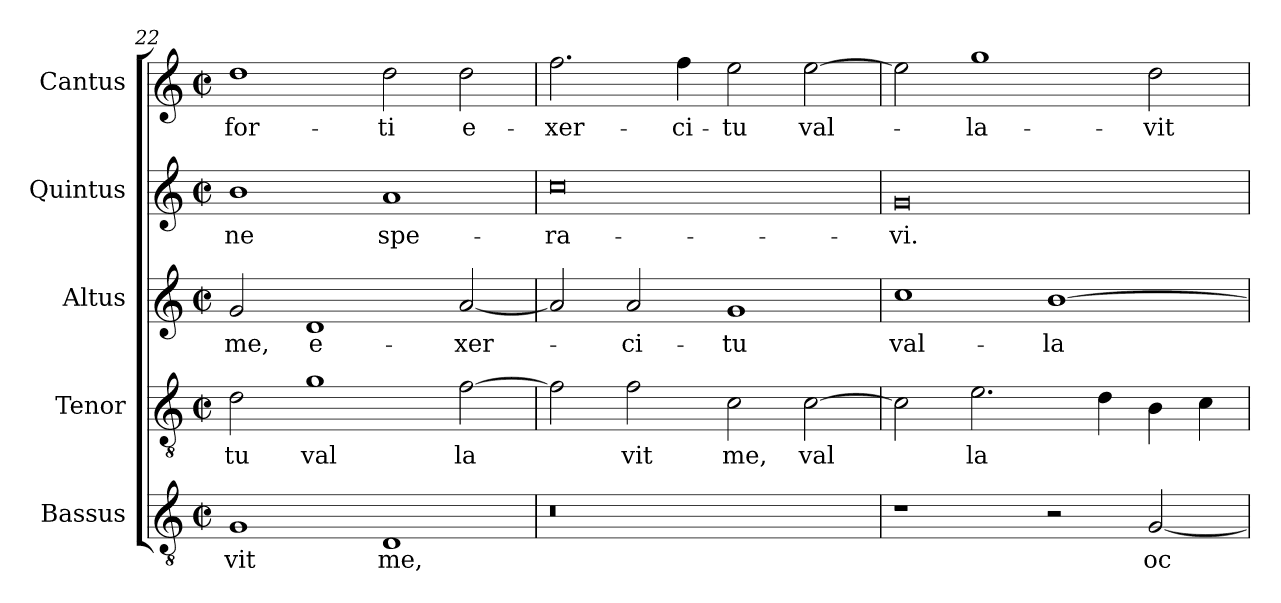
**kern	**text	**kern	**text	**kern	**text	**kern	**text	**kern	**text
*part5	*part5	*part4	*part4	*part3	*part3	*part2	*part2	*part1	*part1
*staff5	*staff5	*staff4	*staff4	*staff3	*staff3	*staff2	*staff2	*staff1	*staff1
*I"Bassus	*	*I"Tenor	*	*I"Altus	*	*I"Quintus	*	*I"Cantus	*
*clefGv2	*	*clefGv2	*	*clefG2	*	*clefG2	*	*clefG2	*
*M2/2	*	*M2/2	*	*M2/2	*	*M2/2	*	*M2/2	*
*met(c|)	*	*met(c|)	*	*met(c|)	*	*met(c|)	*	*met(c|)	*
=22	=22	=22	=22	=22	=22	=22	=22	=22	=22
!	!LO:LY:b:cj	!	!LO:LY:b:cj	!	!LO:LY:b:cj	!	!LO:LY:b:cj	!	!LO:LY:b:cj
1G	-vit	2d\	tu	2g/	me,	1b	-ne	1dd	for-
!	!	!	!LO:LY:b:cj	!	!LO:LY:b:cj	!	!	!	!
.	.	1g	val	1d	e-	.	.	.	.
!	!LO:LY:b:cj	!	!	!	!	!	!LO:LY:b:cj	!	!LO:LY:b:cj
1D	me,	.	.	.	.	1a	spe-	2dd\	-ti
!	!	!	!LO:LY:b:cj	!	!LO:LY:b	!	!	!	!LO:LY:b:cj
.	.	[>2f\	la	[<2a/	-xer-	.	.	2dd\	e-
=23	=23	=23	=23	=23	=23	=23	=23	=23	=23
!	!	!	!	!	!	!	!LO:LY:b:cj	!	!LO:LY:b:cj
0r	.	2f\]	.	2a/]	.	0cc	-ra-	2.ff\	-xer-
!	!	!	!LO:LY:b:cj	!	!LO:LY:b:cj	!	!	!	!
.	.	2f\	vit	2a/	-ci-	.	.	.	.
!	!	!	!	!	!	!	!	!	!LO:LY:b:cj
.	.	.	.	.	.	.	.	4ff\	-ci-
!	!	!	!LO:LY:b:cj	!	!LO:LY:b:cj	!	!	!	!LO:LY:b:cj
.	.	2c\	me,	1g	-tu	.	.	2ee\	-tu
!	!	!	!LO:LY:b	!	!	!	!	!	!LO:LY:b
.	.	[>2c\	val	.	.	.	.	[>2ee\	val-
=24	=24	=24	=24	=24	=24	=24	=24	=24	=24
!	!	!	!	!	!LO:LY:b:cj	!	!LO:LY:b:cj	!	!
1r	.	2c\]	.	1cc	val-	0g	-vi.	2ee\]	.
!	!	!	!LO:LY:b:cj	!	!	!	!	!	!LO:LY:b:cj
.	.	2.e\	la	.	.	.	.	1gg	-la-
!	!	!	!	!	!LO:LY:b:cj	!	!	!	!
2r	.	.	.	[<1b	-la-	.	.	.	.
.	.	4d\	.	.	.	.	.	.	.
!	!LO:LY:b:cj	!	!	!	!	!	!	!	!LO:LY:b:cj
[>2G/	oc-	4B\	.	.	.	.	.	2dd\	-vit
.	.	4c\	.	.	.	.	.	.	.
=	=	=	=	=	=	=	=	=	=
*-	*-	*-	*-	*-	*-	*-	*-	*-	*-
